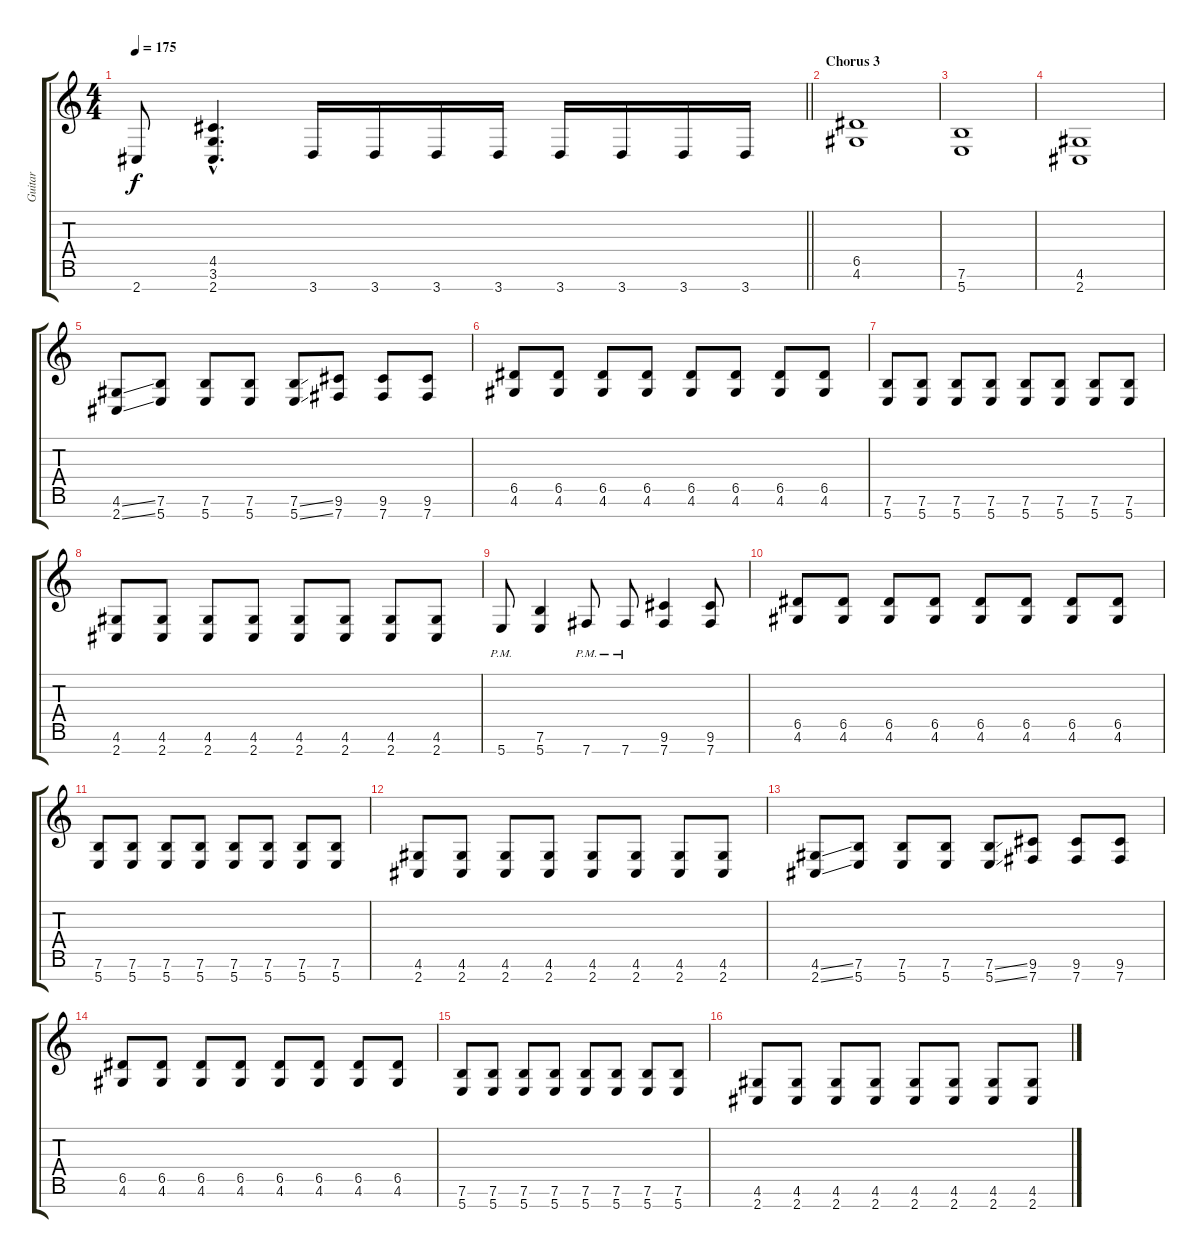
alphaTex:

\track ("Guitar" "Guitar") {instrument distortionguitar}
\staff {score tabs}
\tuning (E4 B3 G3 D3 A2 E2 B1) {hide}
\ts (4 4)
\tempo 175
\clef g2
\barLineRight lightlight
\ks c
2.7.8{dy f} (4.5{hac} 3.6{hac} 2.7{hac}).4{d} 3.7.16 3.7.16 3.7.16 3.7.16 3.7.16 3.7.16 3.7.16 3.7.16 |
\section ("" "Chorus 3")
(6.5 4.6).1 |
(7.6 5.7).1 |
(4.6 2.7).1 |
(4.6{ss} 2.7{ss}).8 (7.6 5.7).8 (7.6 5.7).8 (7.6 5.7).8 (7.6{ss} 5.7{ss}).8 (9.6 7.7).8 (9.6 7.7).8 (9.6 7.7).8 |
(6.5 4.6).8 (6.5 4.6).8 (6.5 4.6).8 (6.5 4.6).8 (6.5 4.6).8 (6.5 4.6).8 (6.5 4.6).8 (6.5 4.6).8 |
(7.6 5.7).8 (7.6 5.7).8 (7.6 5.7).8 (7.6 5.7).8 (7.6 5.7).8 (7.6 5.7).8 (7.6 5.7).8 (7.6 5.7).8 |
(4.6 2.7).8 (4.6 2.7).8 (4.6 2.7).8 (4.6 2.7).8 (4.6 2.7).8 (4.6 2.7).8 (4.6 2.7).8 (4.6 2.7).8 |
5.7{pm}.8 (7.6 5.7).4 7.7{pm}.8 7.7{pm}.8 (9.6 7.7).4 (9.6 7.7).8 |
(6.5 4.6).8 (6.5 4.6).8 (6.5 4.6).8 (6.5 4.6).8 (6.5 4.6).8 (6.5 4.6).8 (6.5 4.6).8 (6.5 4.6).8 |
(7.6 5.7).8 (7.6 5.7).8 (7.6 5.7).8 (7.6 5.7).8 (7.6 5.7).8 (7.6 5.7).8 (7.6 5.7).8 (7.6 5.7).8 |
(4.6 2.7).8 (4.6 2.7).8 (4.6 2.7).8 (4.6 2.7).8 (4.6 2.7).8 (4.6 2.7).8 (4.6 2.7).8 (4.6 2.7).8 |
(4.6{ss} 2.7{ss}).8 (7.6 5.7).8 (7.6 5.7).8 (7.6 5.7).8 (7.6{ss} 5.7{ss}).8 (9.6 7.7).8 (9.6 7.7).8 (9.6 7.7).8 |
(6.5 4.6).8 (6.5 4.6).8 (6.5 4.6).8 (6.5 4.6).8 (6.5 4.6).8 (6.5 4.6).8 (6.5 4.6).8 (6.5 4.6).8 |
(7.6 5.7).8 (7.6 5.7).8 (7.6 5.7).8 (7.6 5.7).8 (7.6 5.7).8 (7.6 5.7).8 (7.6 5.7).8 (7.6 5.7).8 |
(4.6 2.7).8 (4.6 2.7).8 (4.6 2.7).8 (4.6 2.7).8 (4.6 2.7).8 (4.6 2.7).8 (4.6 2.7).8 (4.6 2.7).8
